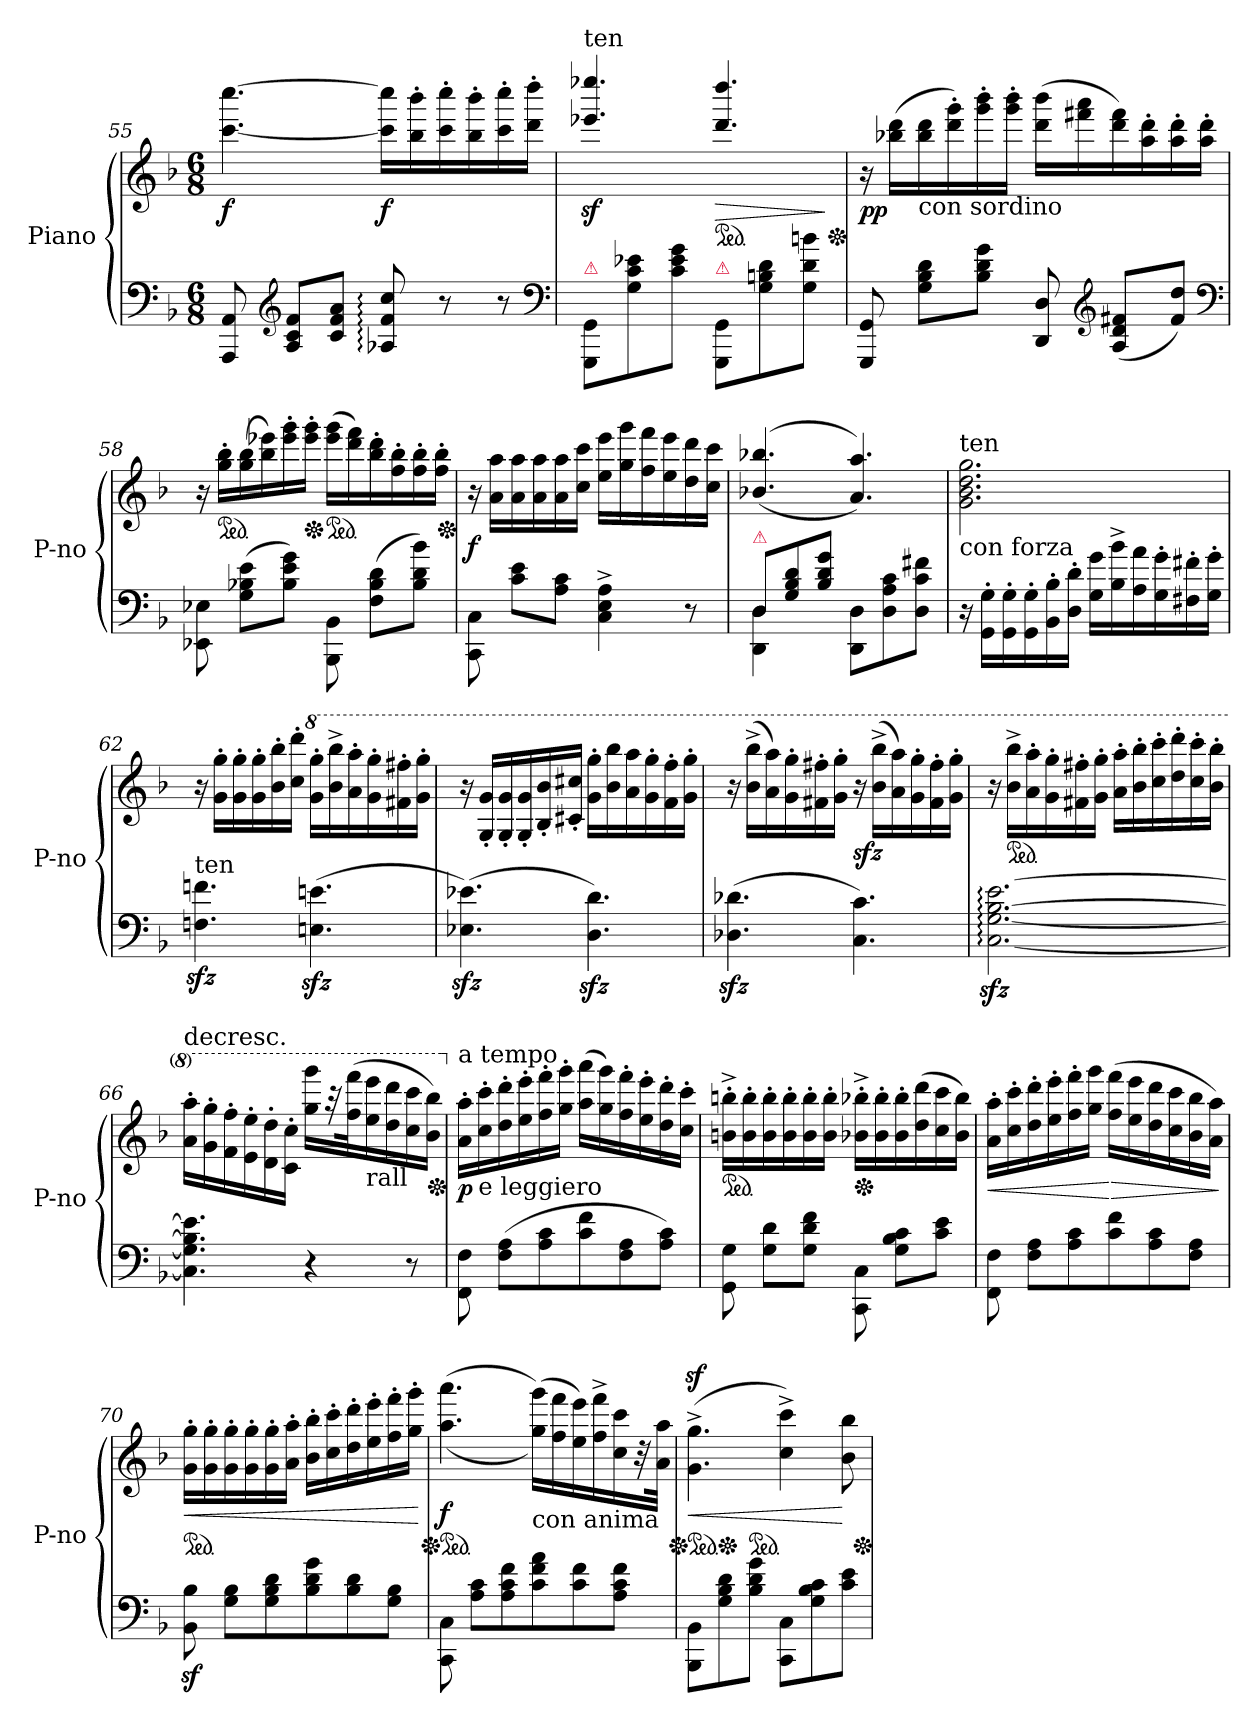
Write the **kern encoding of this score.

**kern	**kern	**dynam
*part2	*part1	*part1
*staff2	*staff1	*staff1
*I"Piano	*I"Piano	*
*I'P-no	*I'P-no	*
*clefF4	*clefG2	*
*k[b-]	*k[b-]	*
*F:	*F:	*
*M6/8	*M6/8	*
=55	=55	=55
8AAA/ 8AA/	[4.ccc\ [4.cccc\	f
*clefG2	*	*
8A/ 8c/ 8f/L	.	.
8c/ 8f/ 8a/J	.	.
8A-X:/ 8f:/ 8cc:/	16ccc]\ 16cccc]\LL	f
.	16bb-'\ 16bbb-'\	.
8r	16ccc'\ 16cccc'\	.
.	16bb-'\ 16bbb-'\	.
8r	16ccc'\ 16cccc'\	.
.	16ddd'\ 16dddd'\JJ	.
*clefF4	*	*
=56	=56	=56
!	!LO:TX:a:t=ten	!
!LO:TX:a:color=crimson:t=⚠	!	!
8GGG/ 8GG/L	4.eee-Xz/ 4.eeee-Xz/	.
8G\ 8c\ 8e-X\	.	.
8c\ 8e-\ 8g\J	.	.
!LO:TX:a:color=crimson:t=⚠	!	!
!	!	!LO:HP:b
*	*ped	*
8GGG/ 8GG/L	4.ddd/ 4.dddd/	>
8G\ 8Bn\ 8d\	.	.
8G\ 8d\ 8bn\J	.	.
.	.	]
*	*Xped	*
=57	=57	=57
8GGG/ 8GG/	16r	pp
.	(16bb-X\ 16ddd\LL	.
!	!LO:TX:b:t=con sordino	!
8G\ 8B-\ 8d\L	16bb-\ 16ddd\	.
.	16ddd'\ 16ggg'\)	.
8B-\ 8d\ 8g\J	16ggg'\ 16bbb-'\	.
.	16ggg'\ 16bbb-'\JJ	.
8DD/ 8D/	(16ddd\ 16bbb-\LL	.
.	16fff#X\ 16aaa\	.
*clefG2	*	*
(8A/ 8d/ 8f#X/L	16ddd\ 16fff#\)	.
.	16aa'\ 16ddd'\	.
8f#/ 8dd/J)	16aa'\ 16ddd'\	.
.	16aa'\ 16ddd'\JJ	.
*clefF4	*	*
=58	=58	=58
8EE-X\ 8E-X\	16r	.
*	*ped	*
.	16gg'\ 16bb-'\LL	.
(8G\ 8B-X\ 8e\L	(16gg\ 16bb-\	.
.	16bb-\ 16eee-X\)	.
8B-\ 8e\ 8g\J)	16eee-'\ 16ggg'\	.
*	*Xped	*
.	16eee-'\ 16ggg'\JJ	.
*	*ped	*
8BBB-\ 8BB-\	(16eee-\ 16ggg\LL	.
.	16ddd\ 16fff\)	.
(8F\ 8B-\ 8d\L	16bb-'\ 16ddd'\	.
.	16ff'\ 16bb-'\	.
8B-\ 8d\ 8b-\J)	16ff'\ 16bb-'\	.
.	16ff'\ 16bb-'\JJ	.
*	*Xped	*
=59	=59	=59
8CC\ 8C\	16r	f
.	16a\ 16aa\LL	.
8c\ 8e\L	16a\ 16aa\	.
.	16a\ 16aa\	.
8A\ 8c\J	16a\ 16aa\	.
.	16cc\ 16ccc\JJ	.
4C^\ 4E^\ 4A^\	16ee\ 16eee\LL	.
.	16gg\ 16ggg\	.
.	16ff\ 16fff\	.
.	16ee\ 16eee\	.
8r	16dd\ 16ddd\	.
.	16cc\ 16ccc\JJ	.
=60	=60	=60
*^	*	*
!LO:TX:a:color=crimson:t=⚠	!	!	!
8D/L	4DD\ 4D\	(<(>4.b-X/ 4.bb-X/	.
8G/ 8B-/ 8d/	.	.	.
8B-/ 8d/ 8g/J	8ryy	.	.
8DD\ 8D\L	8ryy	4.a/ 4.aa/))	.
8D\ 8A\ 8c\	8ryy	.	.
8D\ 8c\ 8f#X\J	8ryy	.	.
=61	=61	=61	=61
!	!	!LO:TX:b:t=con forza	!
!	!	!LO:TX:a:t=ten	!
*v	*v	*	*
16r	2.g\ 2.b-\ 2.dd\ 2.gg\	.
16GG'\ 16G'\LL	.	.
16GG'\ 16G'\	.	.
16GG'\ 16G'\	.	.
16BB-'\ 16B-'\	.	.
16D'\ 16d'\JJ	.	.
16G\ 16g\LL	.	.
16B-^\ 16b-^\	.	.
16A\ 16a\	.	.
16G'\ 16g'\	.	.
16F#X'\ 16f#X'\	.	.
16G'\ 16g'\JJ	.	.
=62	=62	=62
!LO:TX:a:t=ten	!	!
4.Fnzz\ 4.fnzz\	16r	.
.	16g'\ 16gg'\LL	.
.	16g'\ 16gg'\	.
.	16g'\ 16gg'\	.
.	16b-'\ 16bb-'\	.
.	16cc'\ 16ddd'\JJ	.
*	*8va	*
(4.Enzz\ 4.enzz\	16gg'\ 16ggg'\LL	.
.	16bb-^\ 16bbb-^\	.
.	16aa'\ 16aaa'\	.
.	16gg'\ 16ggg'\	.
.	16ff#X'\ 16fff#X'\	.
.	16gg'\ 16ggg'\JJ	.
=63	=63	=63
(4.E-Xzz\ 4.e-Xzz\)	16r	.
.	16g'/ 16gg'/LL	.
.	16g'/ 16gg'/	.
.	16g'/ 16gg'/	.
.	16b-'/ 16bb-'/	.
.	16cc#X'/ 16ccc#X'/JJ	.
4.Dzz\ 4.dzz\)	16gg'\ 16ggg'\LL	.
.	16bb-\ 16bbb-\	.
.	16aa\ 16aaa\	.
.	16gg'\ 16ggg'\	.
.	16ff'\ 16fff'\	.
.	16gg'\ 16ggg'\JJ	.
=64	=64	=64
(4.D-Xzz\ 4.d-Xzz\	16r	.
.	(16bb-^\ 16bbb-^\LL	.
.	16aa\ 16aaa\)	.
.	16gg'\ 16ggg'\	.
.	16ff#X'\ 16fff#X'\	.
.	16gg'\ 16ggg'\JJ	.
4.C\ 4.c\)	16r	sfz
.	(16bb-^\ 16bbb-^\LL	.
.	16aa\ 16aaa\)	.
.	16gg'\ 16ggg'\	.
.	16ff#'\ 16fff#'\	.
.	16gg'\ 16ggg'\JJ	.
=65	=65	=65
[2.Czz:\ [2.Gzz:\ [2.B-zz:\ [2.ezz:\	16r	.
*	*ped	*
.	16bb-^\ 16bbb-^\LL	.
.	16aa'\ 16aaa'\	.
.	16gg'\ 16ggg'\	.
.	16ff#X'\ 16fff#X'\	.
.	16gg'\ 16ggg'\JJ	.
.	16aa'\ 16aaa'\LL	.
.	16bb-'\ 16bbb-'\	.
.	16ccc'\ 16cccc'\	.
.	16ddd'\ 16dddd'\	.
.	16ccc'\ 16cccc'\	.
.	16bb-'\ 16bbb-'\JJ	.
=66	=66	=66
!	!LO:TX:t=decresc.	!
4.C]\ 4.G]\ 4.B-]\ 4.e]\	16aa'\ 16aaa'\LL	.
.	16gg'\ 16ggg'\	.
.	16ff'\ 16fff'\	.
.	16ee'\ 16eee'\	.
.	16dd'\ 16ddd'\	.
.	16cc'\ 16ccc'\JJ	.
4r	16ggg\ 16gggg\LL	.
.	32r	.
.	(32fff\ 32ffff\K	.
!	!LO:TX:b:t=rall	!
.	16eee\ 16eeee\	.
.	16ddd\ 16dddd\	.
8r	16ccc\ 16cccc\	.
.	16bb-\ 16bbb-\JJ)	.
*	*Xped	*
=67	=67	=67
*	*X8va	*
!	!LO:TX:a:t=a tempo	!
8FF\ 8F\	16a'\ 16aa'\LL	p
!	!LO:TX:b:t=e leggiero	!
.	16cc'\ 16ccc'\	.
(8F\ 8A\L	16dd'\ 16ddd'\	.
.	16ee'\ 16eee'\	.
8A\ 8c\	16ff'\ 16fff'\	.
.	16gg'\ 16ggg'\JJ	.
8c\ 8f\	(16aa\ 16aaa\LL	.
.	16gg\ 16ggg\)	.
8F\ 8A\	16ff'\ 16fff'\	.
.	16ee'\ 16eee'\	.
8A\ 8c\J)	16dd'\ 16ddd'\	.
.	16cc'\ 16ccc'\JJ	.
=68	=68	=68
*	*ped	*
8GG\ 8G\	16bn'^\ 16bbn'^\LL	.
.	16b'\ 16bb'\	.
8G\ 8d\L	16b'\ 16bb'\	.
.	16b'\ 16bb'\	.
8G\ 8d\ 8f\J	16b'\ 16bb'\	.
.	16b'\ 16bb'\JJ	.
*	*Xped	*
8CC\ 8C\	16b-X'^\ 16bb-X'^\LL	.
.	16b-'\ 16bb-'\	.
8G\ 8B-\ 8c\L	16b-'\ 16bb-'\	.
.	(16dd\ 16ddd\	.
8c\ 8e\J	16cc\ 16ccc\	.
.	16b-\ 16bb-\JJ)	.
=69	=69	=69
!	!	!LO:HP:b
8FF\ 8F\	16a'\ 16aa'\LL	<
.	16cc'\ 16ccc'\	.
8F\ 8A\L	16dd'\ 16ddd'\	.
.	16ee'\ 16eee'\	.
8A\ 8c\	16ff'\ 16fff'\	.
.	16gg\ 16ggg\JJ	.
!	!	!LO:HP:n=1:b
8c\ 8f\	(16ff\ 16fff\LL	[ >
.	16ee\ 16eee\	.
8A\ 8c\	16dd\ 16ddd\	.
.	16cc\ 16ccc\	.
8F\ 8A\J	16b-\ 16bb-\	.
.	16a\ 16aa\JJ)	.
.	.	]
=70	=70	=70
!	!	!LO:HP:b
*	*ped	*
8BB-z\ 8B-z\	16g'\ 16gg'\LL	<
.	16g'\ 16gg'\	.
8G\ 8B-\L	16g'\ 16gg'\	.
.	16g'\ 16gg'\	.
8G\ 8B-\ 8d\	16g'\ 16gg'\	.
.	16a'\ 16aa'\JJ	.
8B-\ 8d\ 8g\	16b-'\ 16bb-'\LL	.
.	16cc'\ 16ccc'\	.
8B-\ 8d\	16dd'\ 16ddd'\	.
.	16ee'\ 16eee'\	.
8G\ 8B-\J	16ff'\ 16fff'\	.
.	16gg'\ 16ggg'\JJ	.
.	.	[
=71	=71	=71
!	!LO:TX:a:t=ten	!
*	*Xped	*
*	*ped	*
8CC\ 8C\	(<(>4.aa\ 4.aaa\	f
8A\ 8c\L	.	.
8A\ 8c\ 8f\	.	.
!	!LO:TX:b:t=con anima	!
8c\ 8f\ 8a\	(16gg\ 16ggg\LL))	.
.	16ff\ 16fff\	.
8c\ 8f\	16ee\ 16eee\)	.
.	16ff^\ 16fff^\	.
8A\ 8c\ 8f\J	16cc\ 16ccc\	.
.	32r	.
.	32a\ 32aa\JJk	.
=72	=72	=72
!	!	!LO:HP:b
*	*^	*
*	*	*^	*
*	*Xped	*	*	*
*	*ped	*	*	*
8BBB-\ 8BB-\L	(4.gz^\ 4.ggz^\	8ryy	4ryy	<
*	*Xped	*	*	*
8G\ 8B-\ 8d\	.	2ryy	.	.
*	*ped	*	*	*
8B-\ 8d\ 8g\J	.	.	2ryy	.
8CC\ 8C\L	4cc^\ 4ccc^\)	.	.	.
8G\ 8B-\ 8c\	.	.	.	.
8c\ 8e\J	8b-\ 8bb-\	8ryy	.	[
*	*Xped	*	*	*
*	*v	*v	*v	*
=	=	=
*-	*-	*-
